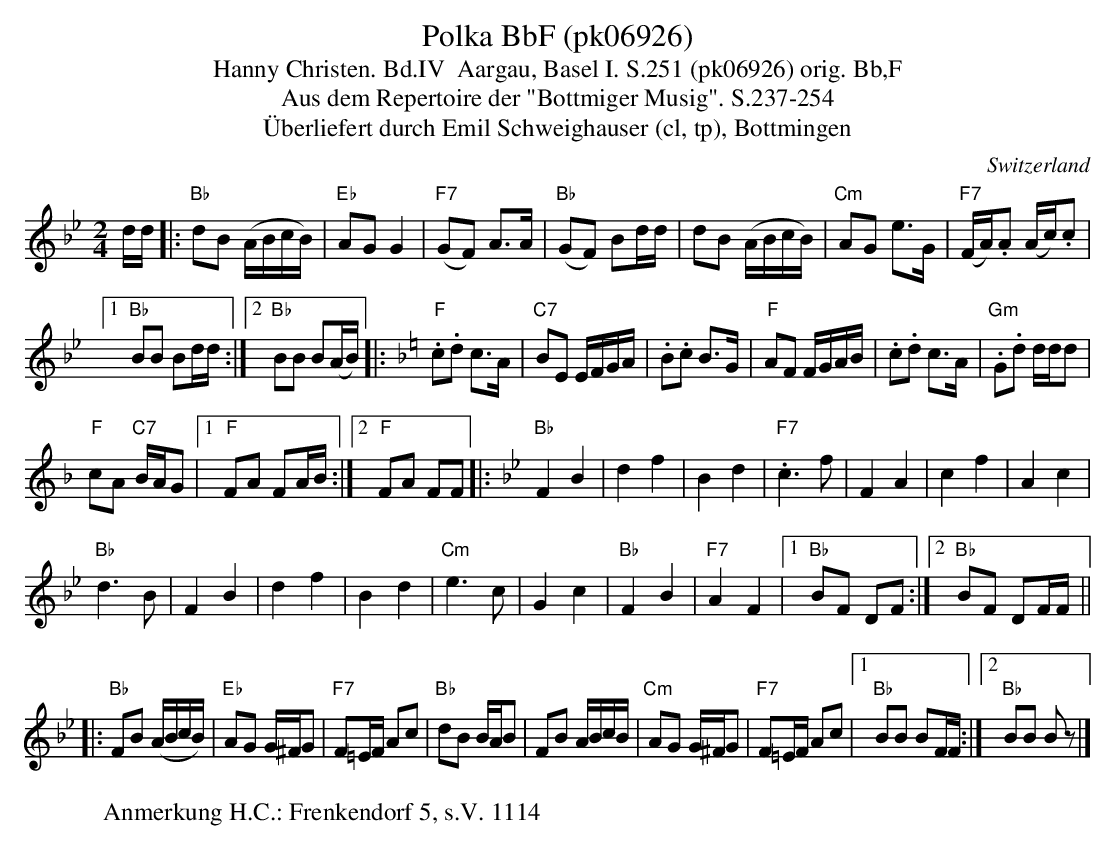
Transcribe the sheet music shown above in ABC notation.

X:1
T:Polka BbF (pk06926)
T:Hanny Christen. Bd.IV  Aargau, Basel I. S.251 (pk06926) orig. Bb,F
T: Aus dem Repertoire der "Bottmiger Musig". S.237-254
T:Überliefert durch Emil Schweighauser (cl, tp), Bottmingen
M:2/4
L:1/8
O:Switzerland
K:Bb major
d/d/ |: "Bb"dB (A/B/c/B/) | "Eb"AGG2 | ("F7"GF) A>A | ("Bb"GF) Bd/d/ | dB (A/B/c/B/) | "Cm"AG e>G | ("F7"F/A/).A (A/c/).c |1
"Bb"BB Bd/d/ :|2 "Bb"BB B(A/B/) |: [K:F] "F".c.d c>A | "C7"BE E/F/G/A/ | .B.c B>G | "F"AF F/G/A/B/ | .c.d c>A | "Gm".G.d d/d/d |
"F"cA "C7"B/A/G |1 "F"FA FA/B/ :|2 "F"FA FF |: [K:Bb] "Bb"F2B2 | d2f2 | B2d2 | "F7".c3f | F2A2 | c2f2 | A2c2 |
"Bb"d3B | F2B2 | d2f2 | B2d2 | "Cm"e3c | G2c2 | "Bb"F2B2 | "F7"A2F2 |1 "Bb"BF DF :|2 "Bb"BF DF/F/ ||
|: "Bb"FB (A/B/c/B/)  | "Eb"AG G/^F/G | "F7"F=E/F/ Ac | "Bb"dB B/A/B | FB A/B/c/B/ | "Cm"AG G/^F/G | "F7"F=E/F/ Ac |1 "Bb"BB BF/F/ :|2 "Bb"BB Bz |]
W:Anmerkung H.C.: Frenkendorf 5, s.V. 1114
